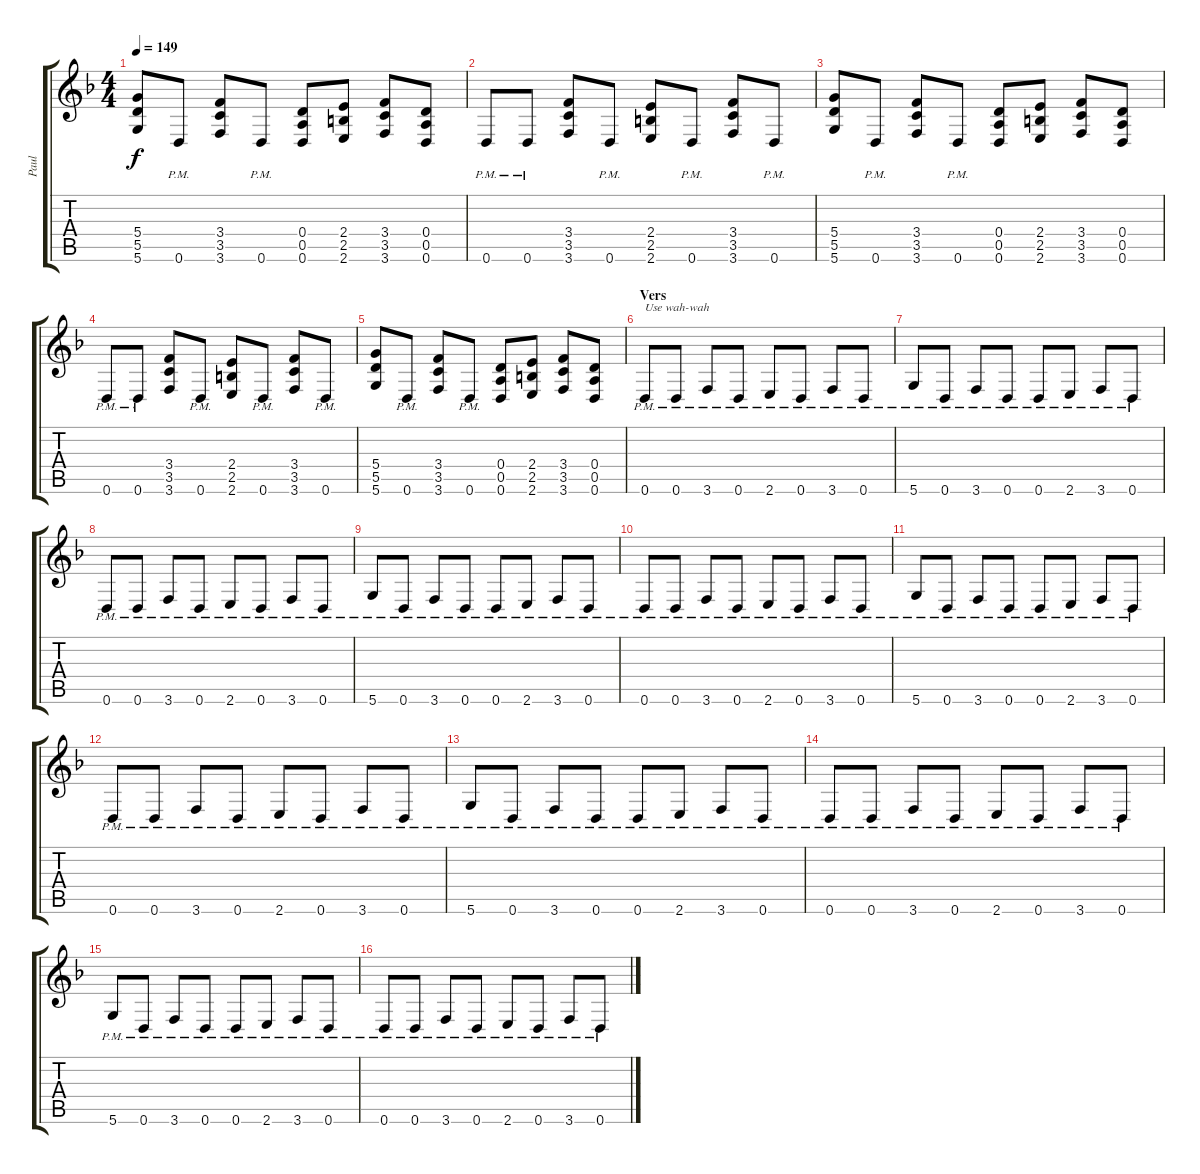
\track ("Paul" "Paul") {instrument distortionguitar}
\staff {score tabs}
\tuning (E4 B3 G3 D3 A2 D2) {hide}
\ts (4 4)
\tempo 149
\clef g2
\ks dminor
(5.4 5.5 5.6).8{dy f} 0.6{pm}.8 (3.4 3.5 3.6).8 0.6{pm}.8 (0.4 0.5 0.6).8 (2.4 2.5 2.6).8 (3.4 3.5 3.6).8 (0.4 0.5 0.6).8 |
0.6{pm}.8 0.6{pm}.8 (3.4 3.5 3.6).8 0.6{pm}.8 (2.4 2.5 2.6).8 0.6{pm}.8 (3.4 3.5 3.6).8 0.6{pm}.8 |
(5.4 5.5 5.6).8 0.6{pm}.8 (3.4 3.5 3.6).8 0.6{pm}.8 (0.4 0.5 0.6).8 (2.4 2.5 2.6).8 (3.4 3.5 3.6).8 (0.4 0.5 0.6).8 |
0.6{pm}.8 0.6{pm}.8 (3.4 3.5 3.6).8 0.6{pm}.8 (2.4 2.5 2.6).8 0.6{pm}.8 (3.4 3.5 3.6).8 0.6{pm}.8 |
(5.4 5.5 5.6).8 0.6{pm}.8 (3.4 3.5 3.6).8 0.6{pm}.8 (0.4 0.5 0.6).8 (2.4 2.5 2.6).8 (3.4 3.5 3.6).8 (0.4 0.5 0.6).8 |
\section ("" "Vers")
0.6{pm}.8{txt "Use wah-wah" volume 13 balance 8} 0.6{pm}.8 3.6{pm}.8 0.6{pm}.8 2.6{pm}.8 0.6{pm}.8 3.6{pm}.8 0.6{pm}.8 |
5.6{pm}.8 0.6{pm}.8 3.6{pm}.8 0.6{pm}.8 0.6{pm}.8 2.6{pm}.8 3.6{pm}.8 0.6{pm}.8 |
0.6{pm}.8 0.6{pm}.8 3.6{pm}.8 0.6{pm}.8 2.6{pm}.8 0.6{pm}.8 3.6{pm}.8 0.6{pm}.8 |
5.6{pm}.8 0.6{pm}.8 3.6{pm}.8 0.6{pm}.8 0.6{pm}.8 2.6{pm}.8 3.6{pm}.8 0.6{pm}.8 |
0.6{pm}.8 0.6{pm}.8 3.6{pm}.8 0.6{pm}.8 2.6{pm}.8 0.6{pm}.8 3.6{pm}.8 0.6{pm}.8 |
5.6{pm}.8 0.6{pm}.8 3.6{pm}.8 0.6{pm}.8 0.6{pm}.8 2.6{pm}.8 3.6{pm}.8 0.6{pm}.8 |
0.6{pm}.8 0.6{pm}.8 3.6{pm}.8 0.6{pm}.8 2.6{pm}.8 0.6{pm}.8 3.6{pm}.8 0.6{pm}.8 |
5.6{pm}.8 0.6{pm}.8 3.6{pm}.8 0.6{pm}.8 0.6{pm}.8 2.6{pm}.8 3.6{pm}.8 0.6{pm}.8 |
0.6{pm}.8 0.6{pm}.8 3.6{pm}.8 0.6{pm}.8 2.6{pm}.8 0.6{pm}.8 3.6{pm}.8 0.6{pm}.8 |
5.6{pm}.8 0.6{pm}.8 3.6{pm}.8 0.6{pm}.8 0.6{pm}.8 2.6{pm}.8 3.6{pm}.8 0.6{pm}.8 |
0.6{pm}.8 0.6{pm}.8 3.6{pm}.8 0.6{pm}.8 2.6{pm}.8 0.6{pm}.8 3.6{pm}.8 0.6{pm}.8
